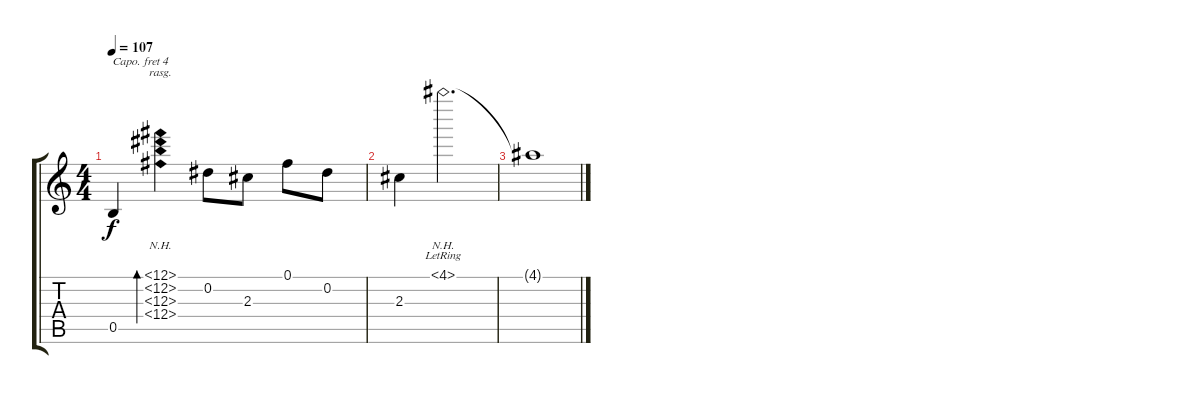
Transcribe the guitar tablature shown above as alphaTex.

\track "" {instrument acousticguitarnylon}
\staff {score tabs}
\capo 4
\tuning (D4 B3 G3 D3 G2 C2) {hide}
\ts (4 4)
\tempo 107
\clef g2
\ks c
0.5.4{dy f} (12.1{nh} 12.2{nh} 12.3{nh} 12.4{nh}).4{bd 480 rasg ii} 0.2.8 2.3.8 0.1.8 0.2.8 |
2.3.4 4.1{nh lr}.2{d} |
4.1{t}.1
